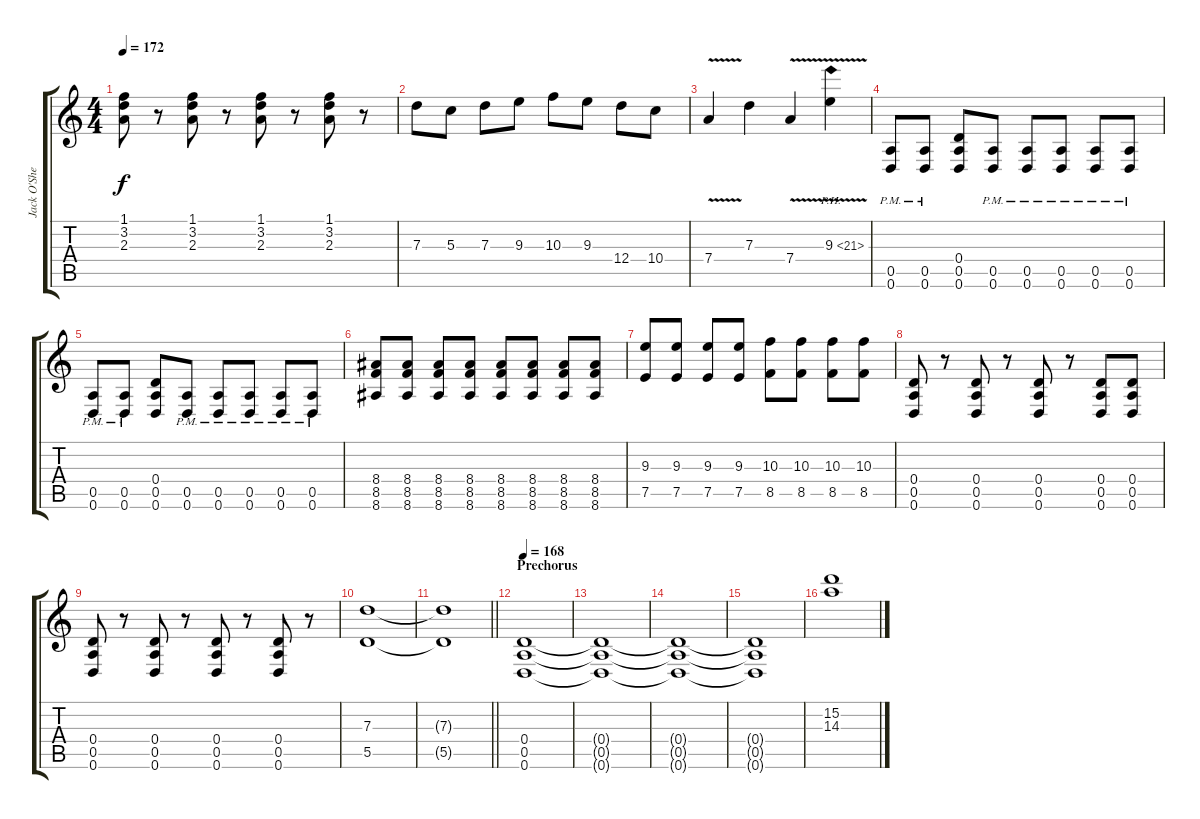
\track ("Jack O'Shea" "Jack O'She") {instrument overdrivenguitar}
\staff {score tabs}
\tuning (E4 B3 G3 D3 A2 D2) {hide}
\ts (4 4)
\tempo 172
\clef g2
\ks c
(1.1 3.2 2.3).8{dy f} r.8 (1.1 3.2 2.3).8 r.8 (1.1 3.2 2.3).8 r.8 (1.1 3.2 2.3).8 r.8 |
7.3.8 5.3.8 7.3.8 9.3.8 10.3.8 9.3.8 12.4.8 10.4.8 |
7.4{v}.4 7.3.4 7.4{v}.4 9.3{ph 12 v}.4 |
(0.5{pm} 0.6{pm}).8 (0.5{pm} 0.6{pm}).8 (0.4 0.5 0.6).8 (0.5{pm} 0.6{pm}).8 (0.5{pm} 0.6{pm}).8 (0.5{pm} 0.6{pm}).8 (0.5{pm} 0.6{pm}).8 (0.5{pm} 0.6{pm}).8 |
(0.5{pm} 0.6{pm}).8 (0.5{pm} 0.6{pm}).8 (0.4 0.5 0.6).8 (0.5{pm} 0.6{pm}).8 (0.5{pm} 0.6{pm}).8 (0.5{pm} 0.6{pm}).8 (0.5{pm} 0.6{pm}).8 (0.5{pm} 0.6{pm}).8 |
(8.4 8.5 8.6).8 (8.4 8.5 8.6).8 (8.4 8.5 8.6).8 (8.4 8.5 8.6).8 (8.4 8.5 8.6).8 (8.4 8.5 8.6).8 (8.4 8.5 8.6).8 (8.4 8.5 8.6).8 |
(9.3 7.5).8 (9.3 7.5).8 (9.3 7.5).8 (9.3 7.5).8 (10.3 8.5).8 (10.3 8.5).8 (10.3 8.5).8 (10.3 8.5).8 |
(0.4 0.5 0.6).8 r.8 (0.4 0.5 0.6).8 r.8 (0.4 0.5 0.6).8 r.8 (0.4 0.5 0.6).8 (0.4 0.5 0.6).8 |
(0.4 0.5 0.6).8 r.8 (0.4 0.5 0.6).8 r.8 (0.4 0.5 0.6).8 r.8 (0.4 0.5 0.6).8 r.8 |
(7.3 5.5).1 |
\barLineRight lightlight
(7.3{t} 5.5{t}).1 |
\section ("" "Prechorus")
\tempo 168
(0.4 0.5 0.6).1 |
(0.4{t} 0.5{t} 0.6{t}).1 |
(0.4{t} 0.5{t} 0.6{t}).1 |
(0.4{t} 0.5{t} 0.6{t}).1 |
(15.2 14.3).1
